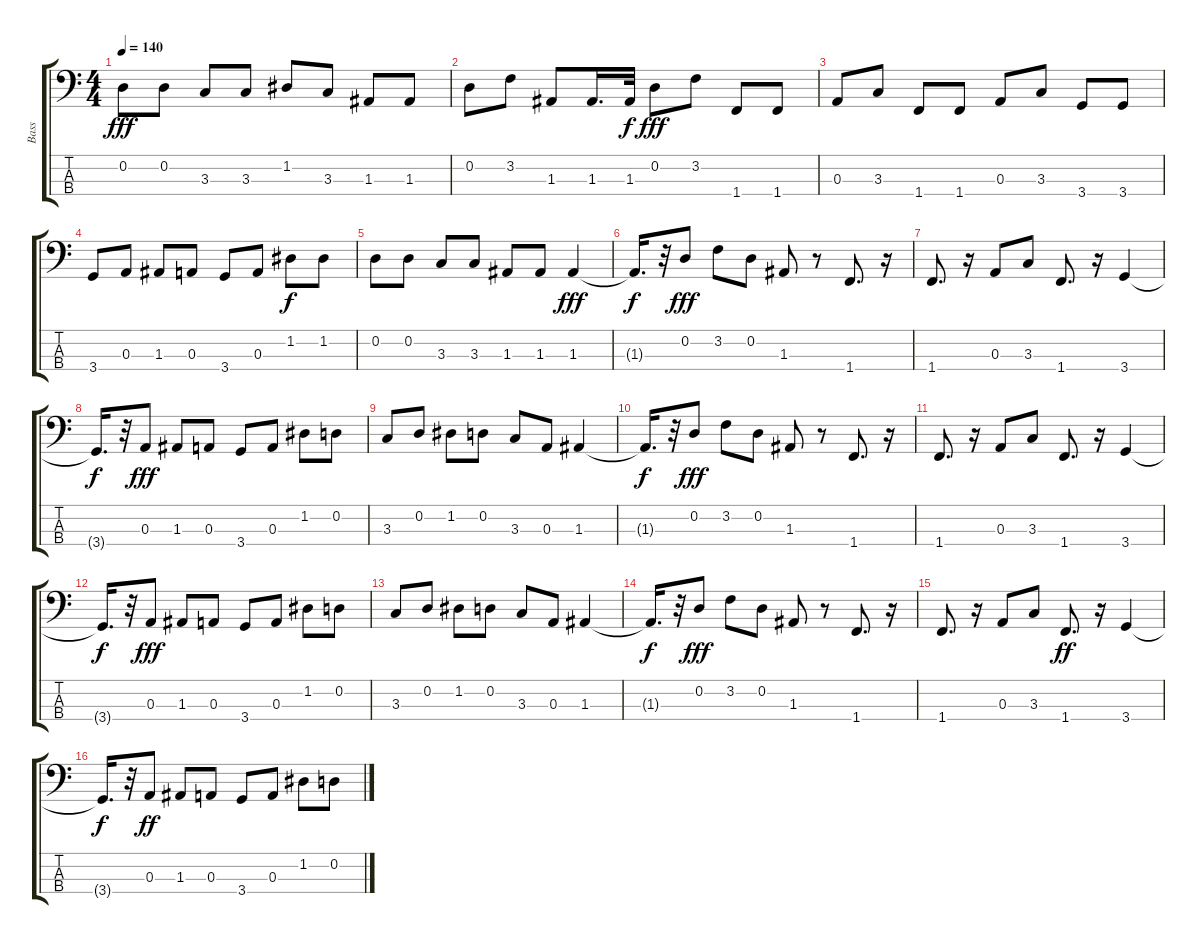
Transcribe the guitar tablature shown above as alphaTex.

\track ("Bass" "Bass") {instrument electricbassfinger}
\staff {score tabs}
\tuning (G2 D2 A1 E1) {hide}
\ts (4 4)
\tempo 140
\clef f4
\ks c
0.2.8{dy fff} 0.2.8 3.3.8 3.3.8 1.2.8 3.3.8 1.3.8 1.3.8 |
0.2.8 3.2.8 1.3.8 1.3.16{d} 1.3.32{dy f} 0.2.8{dy fff} 3.2.8 1.4.8 1.4.8 |
0.3.8 3.3.8 1.4.8 1.4.8 0.3.8 3.3.8 3.4.8 3.4.8 |
3.4.8 0.3.8 1.3.8 0.3.8 3.4.8 0.3.8 1.2.8{dy f} 1.2.8 |
0.2.8 0.2.8 3.3.8 3.3.8 1.3.8 1.3.8 1.3.4{dy fff} |
1.3{t}.16{d dy f} r.32 0.2.8{dy fff} 3.2.8 0.2.8 1.3.8 r.8 1.4.8{d} r.16 |
1.4.8{d} r.16 0.3.8 3.3.8 1.4.8{d} r.16 3.4.4 |
3.4{t}.16{d dy f} r.32 0.3.8{dy fff} 1.3.8 0.3.8 3.4.8 0.3.8 1.2.8 0.2.8 |
3.3.8 0.2.8 1.2.8 0.2.8 3.3.8 0.3.8 1.3.4 |
1.3{t}.16{d dy f} r.32 0.2.8{dy fff} 3.2.8 0.2.8 1.3.8 r.8 1.4.8{d} r.16 |
1.4.8{d} r.16 0.3.8 3.3.8 1.4.8{d} r.16 3.4.4 |
3.4{t}.16{d dy f} r.32 0.3.8{dy fff} 1.3.8 0.3.8 3.4.8 0.3.8 1.2.8 0.2.8 |
3.3.8 0.2.8 1.2.8 0.2.8 3.3.8 0.3.8 1.3.4 |
1.3{t}.16{d dy f} r.32 0.2.8{dy fff} 3.2.8 0.2.8 1.3.8 r.8 1.4.8{d} r.16 |
1.4.8{d} r.16 0.3.8 3.3.8 1.4.8{d dy ff} r.16 3.4.4 |
3.4{t}.16{d dy f} r.32 0.3.8{dy ff} 1.3.8 0.3.8 3.4.8 0.3.8 1.2.8 0.2.8
